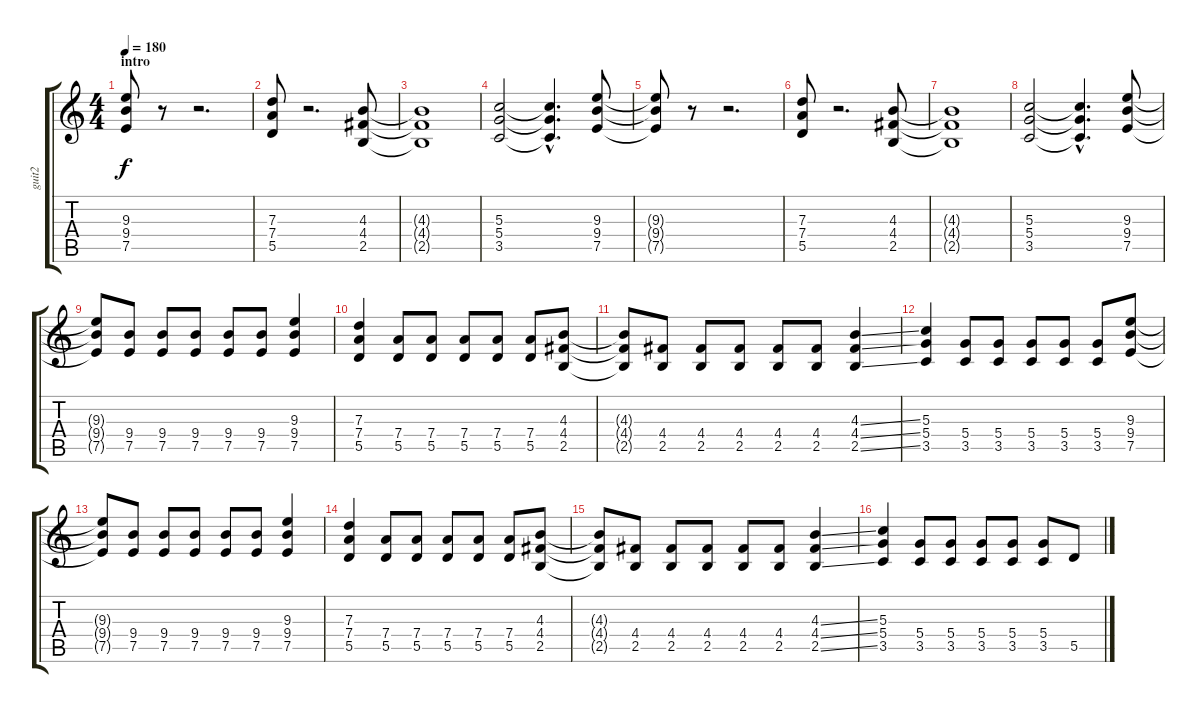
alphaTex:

\track ("guit2" "guit2") {instrument distortionguitar}
\staff {score tabs}
\tuning (E4 B3 G3 D3 A2 D2) {hide}
\ts (4 4)
\section ("" "intro")
\tempo 180
\clef g2
\ks c
(9.3 9.4 7.5).8{dy f instrument distortionguitar} r.8 r.2{d} |
(7.3 7.4 5.5).8 r.2{d} (4.3 4.4 2.5).8 |
(4.3{t} 4.4{t} 2.5{t}).1 |
(5.3 5.4 3.5).2 (5.3{hac t} 5.4{hac t} 3.5{hac t}).4{d} (9.3 9.4 7.5).8 |
(9.3{t} 9.4{t} 7.5{t}).8 r.8 r.2{d} |
(7.3 7.4 5.5).8 r.2{d} (4.3 4.4 2.5).8 |
(4.3{t} 4.4{t} 2.5{t}).1 |
(5.3 5.4 3.5).2 (5.3{hac t} 5.4{hac t} 3.5{hac t}).4{d} (9.3 9.4 7.5).8 |
(9.3{t} 9.4{t} 7.5{t}).8 (9.4 7.5).8 (9.4 7.5).8 (9.4 7.5).8 (9.4 7.5).8 (9.4 7.5).8 (9.3 9.4 7.5).4 |
(7.3 7.4 5.5).4 (7.4 5.5).8 (7.4 5.5).8 (7.4 5.5).8 (7.4 5.5).8 (7.4 5.5).8 (4.3 4.4 2.5).8 |
(4.3{t} 4.4{t} 2.5{t}).8 (4.4 2.5).8 (4.4 2.5).8 (4.4 2.5).8 (4.4 2.5).8 (4.4 2.5).8 (4.3{ss} 4.4{ss} 2.5{ss}).4 |
(5.3 5.4 3.5).4 (5.4 3.5).8 (5.4 3.5).8 (5.4 3.5).8 (5.4 3.5).8 (5.4 3.5).8 (9.3 9.4 7.5).8 |
(9.3{t} 9.4{t} 7.5{t}).8 (9.4 7.5).8 (9.4 7.5).8 (9.4 7.5).8 (9.4 7.5).8 (9.4 7.5).8 (9.3 9.4 7.5).4 |
(7.3 7.4 5.5).4 (7.4 5.5).8 (7.4 5.5).8 (7.4 5.5).8 (7.4 5.5).8 (7.4 5.5).8 (4.3 4.4 2.5).8 |
(4.3{t} 4.4{t} 2.5{t}).8 (4.4 2.5).8 (4.4 2.5).8 (4.4 2.5).8 (4.4 2.5).8 (4.4 2.5).8 (4.3{ss} 4.4{ss} 2.5{ss}).4 |
(5.3 5.4 3.5).4 (5.4 3.5).8 (5.4 3.5).8 (5.4 3.5).8 (5.4 3.5).8 (5.4 3.5).8 5.5.8
